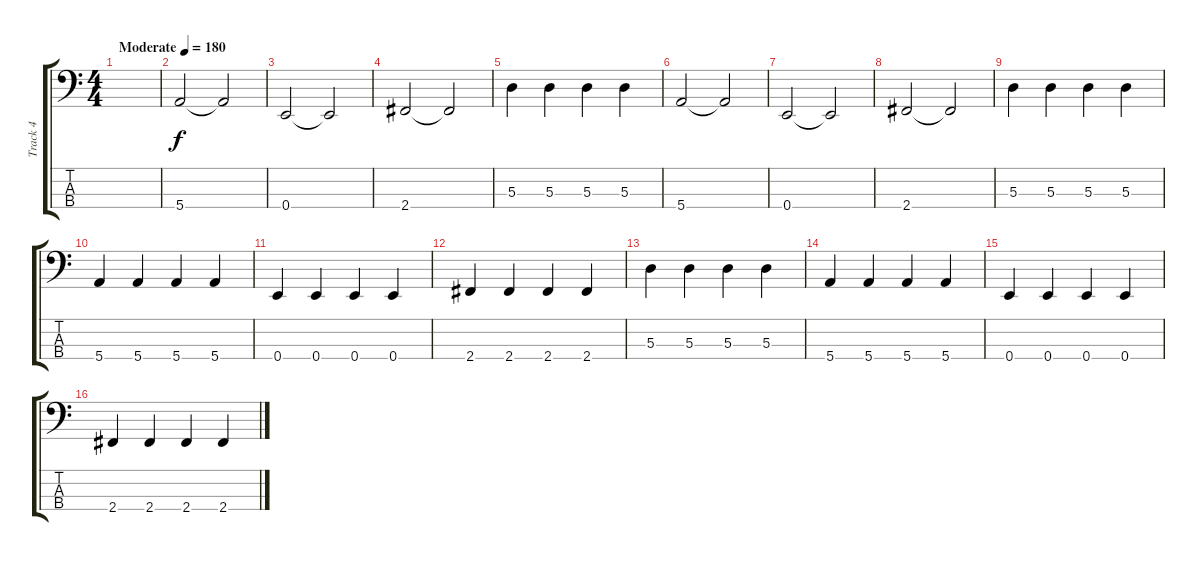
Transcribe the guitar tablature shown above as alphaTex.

\track ("Track 4" "Track 4") {instrument electricbasspick}
\staff {score tabs}
\tuning (G2 D2 A1 E1) {hide}
\ts (4 4)
\tempo (180 "Moderate")
\clef f4
\ks c
|
5.4.2 5.4{t}.2 |
0.4.2 0.4{t}.2 |
2.4.2 2.4{t}.2 |
5.3.4 5.3.4 5.3.4 5.3.4 |
5.4.2 5.4{t}.2 |
0.4.2 0.4{t}.2 |
2.4.2 2.4{t}.2 |
5.3.4 5.3.4 5.3.4 5.3.4 |
5.4.4 5.4.4 5.4.4 5.4.4 |
0.4.4 0.4.4 0.4.4 0.4.4 |
2.4.4 2.4.4 2.4.4 2.4.4 |
5.3.4 5.3.4 5.3.4 5.3.4 |
5.4.4 5.4.4 5.4.4 5.4.4 |
0.4.4 0.4.4 0.4.4 0.4.4 |
2.4.4 2.4.4 2.4.4 2.4.4
